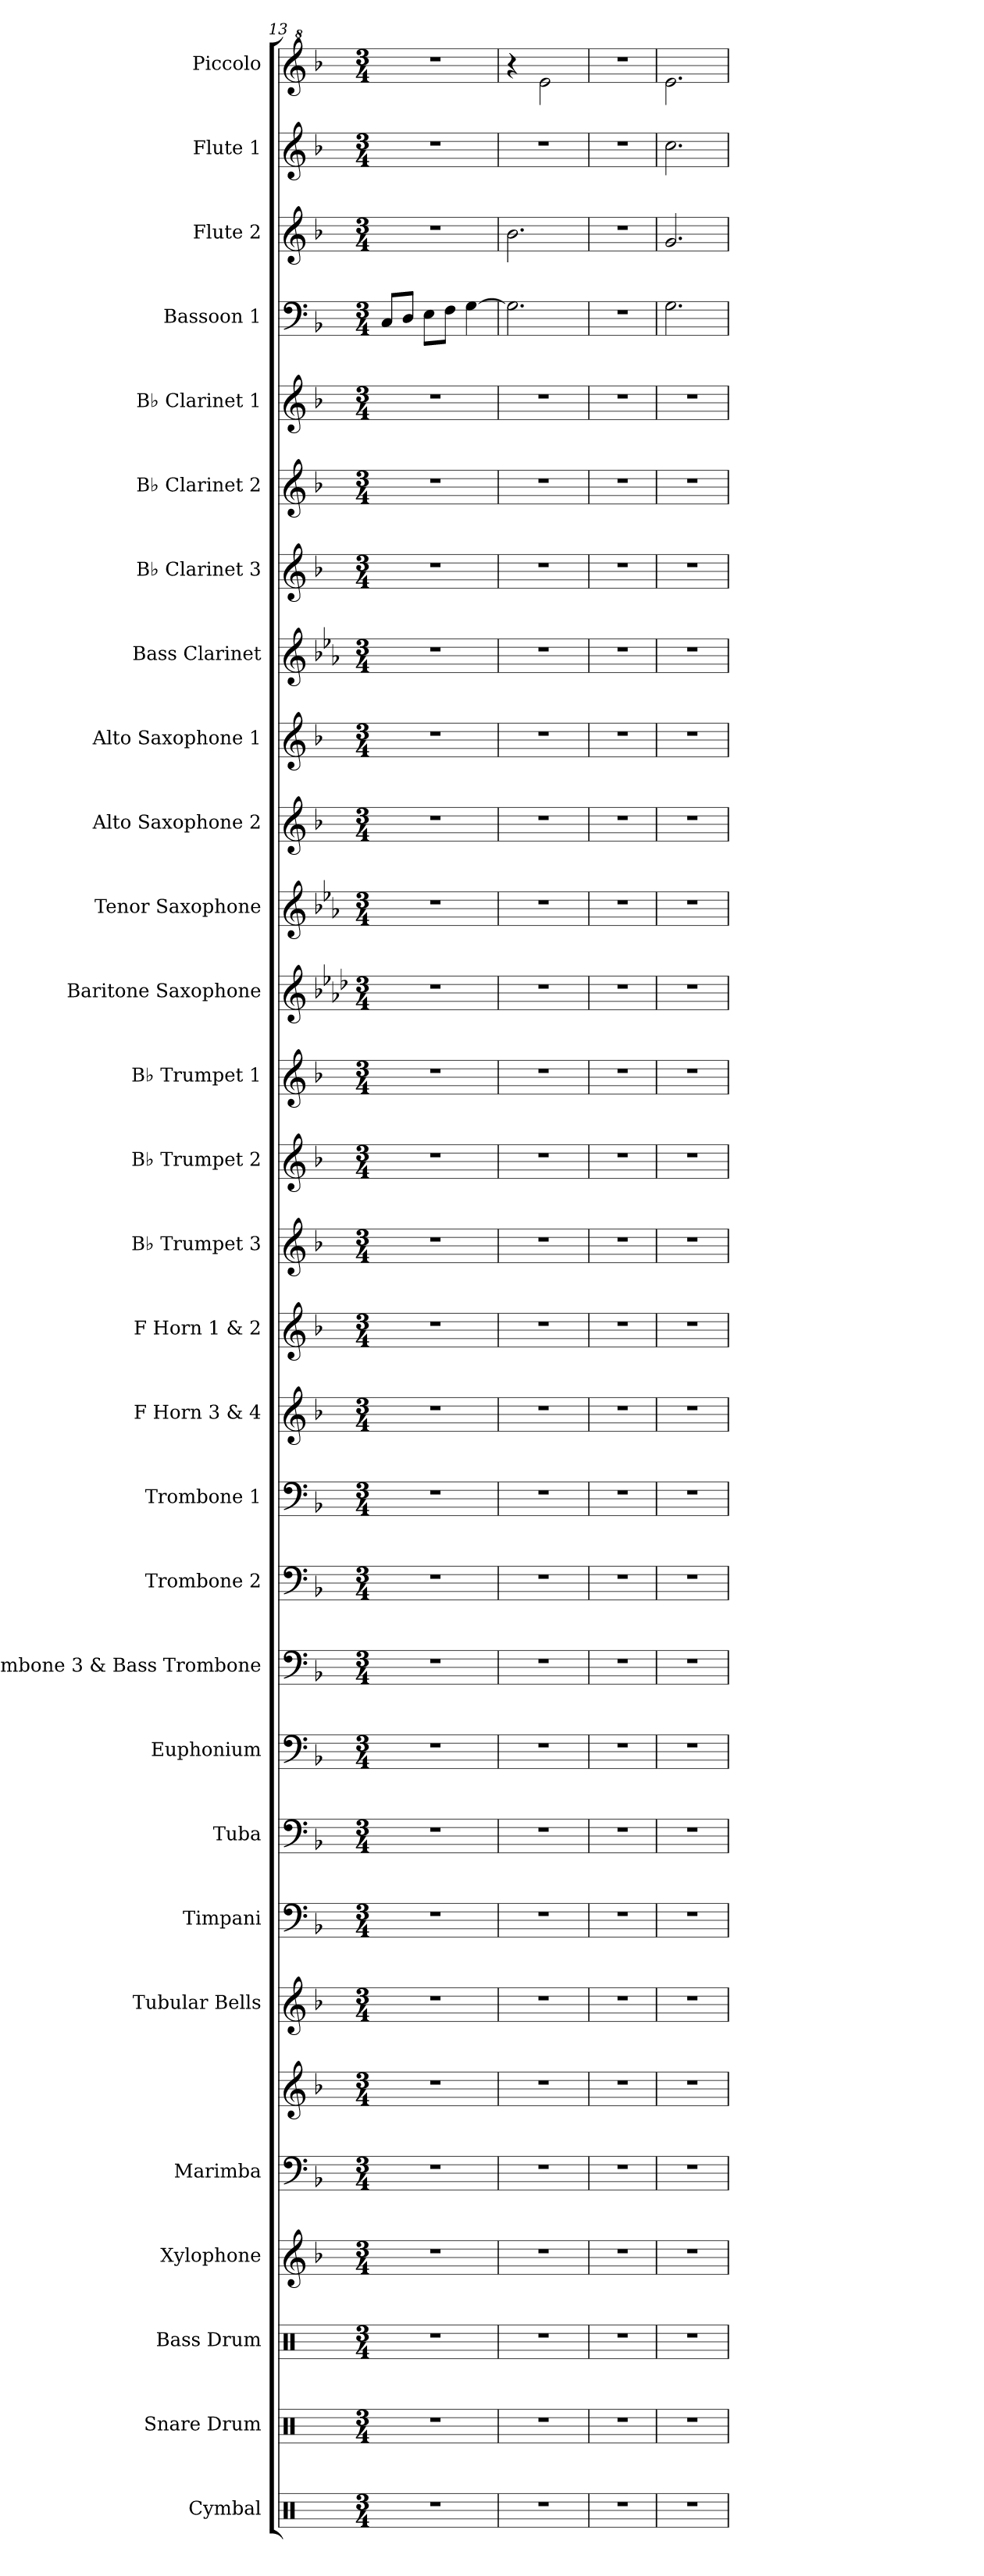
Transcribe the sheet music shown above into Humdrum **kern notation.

**kern	**kern	**kern	**kern	**kern	**kern	**kern	**kern	**kern	**kern	**kern	**kern	**kern	**kern	**kern	**kern	**kern	**kern	**kern	**kern	**kern	**kern	**kern	**kern	**kern	**kern	**kern	**kern	**kern	**kern
*part29	*part28	*part27	*part26	*part25	*part25	*part24	*part23	*part22	*part21	*part20	*part19	*part18	*part17	*part16	*part15	*part14	*part13	*part12	*part11	*part10	*part9	*part8	*part7	*part6	*part5	*part4	*part3	*part2	*part1
*staff30	*staff29	*staff28	*staff27	*staff26	*staff25	*staff24	*staff23	*staff22	*staff21	*staff20	*staff19	*staff18	*staff17	*staff16	*staff15	*staff14	*staff13	*staff12	*staff11	*staff10	*staff9	*staff8	*staff7	*staff6	*staff5	*staff4	*staff3	*staff2	*staff1
*I"Cymbal	*I"Snare Drum	*I"Bass Drum	*I"Xylophone	*I"Marimba	*	*I"Tubular Bells	*I"Timpani	*I"Tuba	*I"Euphonium	*I"Trombone 3 &amp; Bass Trombone	*I"Trombone 2	*I"Trombone 1	*I"F Horn 3 &amp; 4	*I"F Horn 1 &amp; 2	*I"B♭ Trumpet 3	*I"B♭ Trumpet 2	*I"B♭ Trumpet 1	*I"Baritone Saxophone	*I"Tenor Saxophone	*I"Alto Saxophone 2	*I"Alto Saxophone 1	*I"Bass Clarinet	*I"B♭ Clarinet 3	*I"B♭ Clarinet 2	*I"B♭ Clarinet 1	*I"Bassoon 1	*I"Flute 2	*I"Flute 1	*I"Piccolo
*I'Cym.	*I'Sn. Dr.	*I'B. Dr.	*I'Xyl.	*I'Mrm.	*	*I'Tu. Be.	*I'Timp.	*I'Tba.	*I'Euph.	*I'Tbn. 3 B. Tbn.	*I'Tbn. 2	*I'Tbn. 1	*I'F Hn. 3 4	*I'F Hn. 1 2	*I'B♭ Tpt. 3	*I'B♭ Tpt. 2	*I'B♭ Tpt. 1	*I'Bar. Sax.	*I'T. Sax.	*I'A. Sax. 2	*I'A. Sax. 1	*I'B. Cl.	*I'B♭ Cl. 3	*I'B♭ Cl. 2	*I'B♭ Cl. 1	*I'Bsn. 1	*I'Fl. 2	*I'Fl. 1	*I'Picc.
*clefX	*clefX	*clefX	*clefG2	*clefF4	*clefG2	*clefG2	*clefF4	*clefF4	*clefF4	*clefF4	*clefF4	*clefF4	*clefG2	*clefG2	*clefG2	*clefG2	*clefG2	*clefG2	*clefG2	*clefG2	*clefG2	*clefG2	*clefG2	*clefG2	*clefG2	*clefF4	*clefG2	*clefG2	*clefG^2
*	*	*	*ITrd-7c-12	*	*	*	*	*	*	*	*	*	*ITrd4c7	*ITrd4c7	*ITrd1c2	*ITrd1c2	*ITrd1c2	*ITrd12c21	*ITrd8c14	*ITrd5c9	*ITrd5c9	*ITrd8c14	*ITrd1c2	*ITrd1c2	*ITrd1c2	*	*	*	*ITrd-7c-12
*k[]	*k[]	*k[]	*k[b-]	*k[b-]	*k[b-]	*k[b-]	*k[b-]	*k[b-]	*k[b-]	*k[b-]	*k[b-]	*k[b-]	*k[b-e-]	*k[b-e-]	*k[b-e-a-]	*k[b-e-a-]	*k[b-e-a-]	*k[b-e-a-d-]	*k[b-e-a-]	*k[b-e-a-d-]	*k[b-e-a-d-]	*k[b-e-a-]	*k[b-e-a-]	*k[b-e-a-]	*k[b-e-a-]	*k[b-]	*k[b-]	*k[b-]	*k[b-]
*M3/4	*M3/4	*M3/4	*M3/4	*M3/4	*M3/4	*M3/4	*M3/4	*M3/4	*M3/4	*M3/4	*M3/4	*M3/4	*M3/4	*M3/4	*M3/4	*M3/4	*M3/4	*M3/4	*M3/4	*M3/4	*M3/4	*M3/4	*M3/4	*M3/4	*M3/4	*M3/4	*M3/4	*M3/4	*M3/4
=13	=13	=13	=13	=13	=13	=13	=13	=13	=13	=13	=13	=13	=13	=13	=13	=13	=13	=13	=13	=13	=13	=13	=13	=13	=13	=13	=13	=13	=13
2.r	2.r	2.r	2.r	2.r	2.r	2.r	2.r	2.r	2.r	2.r	2.r	2.r	2.r	2.r	2.r	2.r	2.r	2.r	2.r	2.r	2.r	2.r	2.r	2.r	2.r	8C/L	2.r	2.r	2.r
.	.	.	.	.	.	.	.	.	.	.	.	.	.	.	.	.	.	.	.	.	.	.	.	.	.	8D/J	.	.	.
.	.	.	.	.	.	.	.	.	.	.	.	.	.	.	.	.	.	.	.	.	.	.	.	.	.	8E\L	.	.	.
.	.	.	.	.	.	.	.	.	.	.	.	.	.	.	.	.	.	.	.	.	.	.	.	.	.	8F\J	.	.	.
.	.	.	.	.	.	.	.	.	.	.	.	.	.	.	.	.	.	.	.	.	.	.	.	.	.	[4G\	.	.	.
=14	=14	=14	=14	=14	=14	=14	=14	=14	=14	=14	=14	=14	=14	=14	=14	=14	=14	=14	=14	=14	=14	=14	=14	=14	=14	=14	=14	=14	=14
2.r	2.r	2.r	2.r	2.r	2.r	2.r	2.r	2.r	2.r	2.r	2.r	2.r	2.r	2.r	2.r	2.r	2.r	2.r	2.r	2.r	2.r	2.r	2.r	2.r	2.r	2.G\]	2.b-\	2.r	4r
.	.	.	.	.	.	.	.	.	.	.	.	.	.	.	.	.	.	.	.	.	.	.	.	.	.	.	.	.	2eee\
=15	=15	=15	=15	=15	=15	=15	=15	=15	=15	=15	=15	=15	=15	=15	=15	=15	=15	=15	=15	=15	=15	=15	=15	=15	=15	=15	=15	=15	=15
2.r	2.r	2.r	2.r	2.r	2.r	2.r	2.r	2.r	2.r	2.r	2.r	2.r	2.r	2.r	2.r	2.r	2.r	2.r	2.r	2.r	2.r	2.r	2.r	2.r	2.r	2.r	2.r	2.r	2.r
=16	=16	=16	=16	=16	=16	=16	=16	=16	=16	=16	=16	=16	=16	=16	=16	=16	=16	=16	=16	=16	=16	=16	=16	=16	=16	=16	=16	=16	=16
2.r	2.r	2.r	2.r	2.r	2.r	2.r	2.r	2.r	2.r	2.r	2.r	2.r	2.r	2.r	2.r	2.r	2.r	2.r	2.r	2.r	2.r	2.r	2.r	2.r	2.r	2.G\	2.g/	2.cc\	2.eee\
=	=	=	=	=	=	=	=	=	=	=	=	=	=	=	=	=	=	=	=	=	=	=	=	=	=	=	=	=	=
*-	*-	*-	*-	*-	*-	*-	*-	*-	*-	*-	*-	*-	*-	*-	*-	*-	*-	*-	*-	*-	*-	*-	*-	*-	*-	*-	*-	*-	*-
